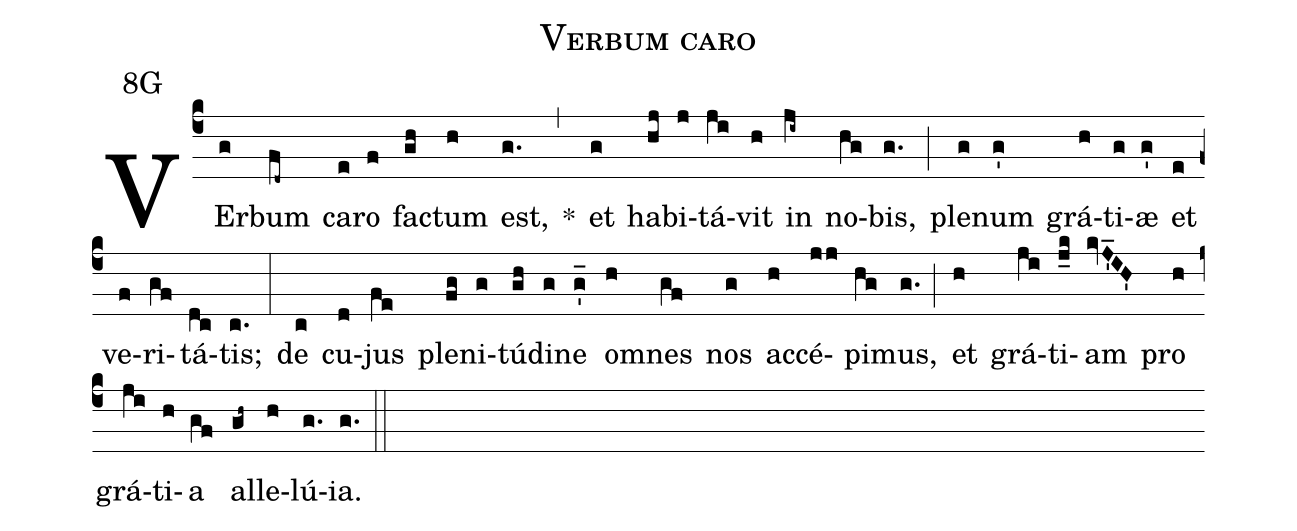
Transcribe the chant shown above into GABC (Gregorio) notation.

name:Verbum caro;
office-part:Antiphona;
mode:8;
annotation:8G;
%%
(c4) VEr(g)bum(fd~) ca(e)ro(f) fa(gh)ctum(h) est,(g.) *(,) et(g) ha(hj)bi(j)tá(ji)vit(h) in(ji~) no(hg)bis,(g.) (;) ple(g)num(g') grá(h)ti(g)æ(g') et(e) ve(f)ri(gf)tá(dc)tis;(c.) (:) de(c) cu(d)jus(fe) ple(fg)ni(g)tú(gh)di(g)ne(g'_) o(h)mnes(gf) nos(g) ac(h)cé(jj)pi(hg)mus,(g.) (;) et(h) grá(ji)ti(j_k)am(kvJ'_IH') pro(h) grá(ji)ti(h)a(gf) al(gh~)le(h)lú(g.)ia.(g.) (::)
